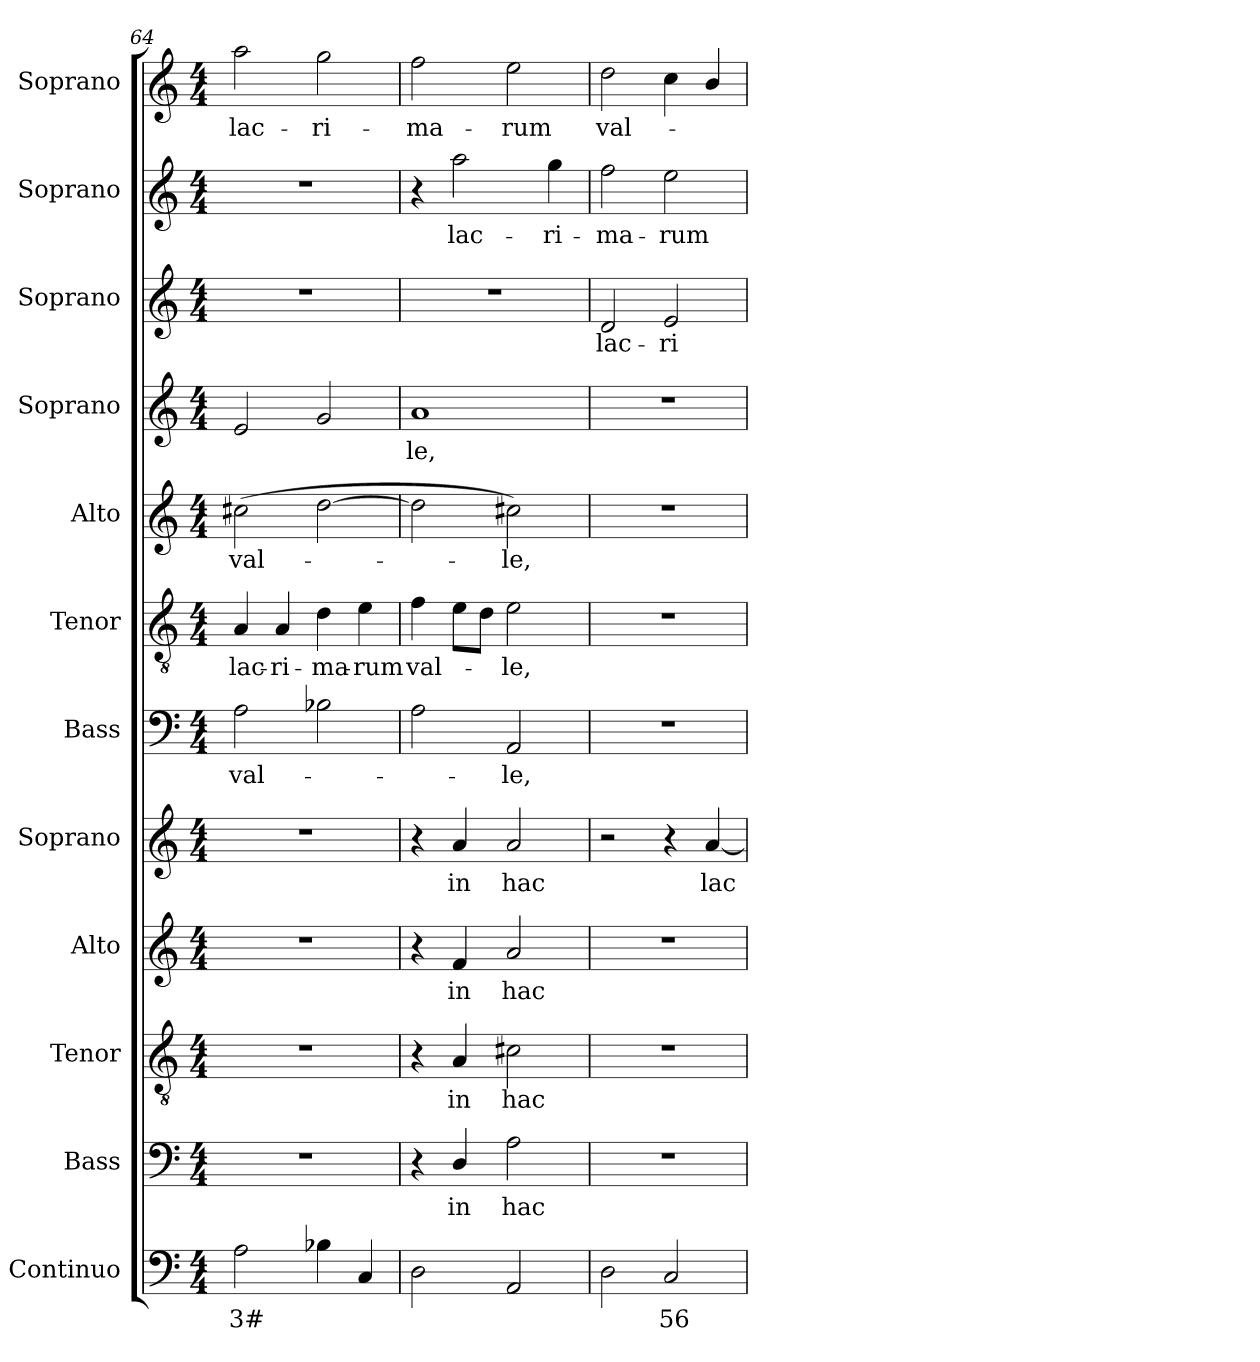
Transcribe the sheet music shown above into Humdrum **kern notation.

**kern	**text	**kern	**text	**kern	**text	**kern	**text	**kern	**text	**kern	**text	**kern	**text	**kern	**text	**kern	**text	**kern	**text	**kern	**text	**kern	**text
*part12	*part12	*part11	*part11	*part10	*part10	*part9	*part9	*part8	*part8	*part7	*part7	*part6	*part6	*part5	*part5	*part4	*part4	*part3	*part3	*part2	*part2	*part1	*part1
*staff12	*staff12	*staff11	*staff11	*staff10	*staff10	*staff9	*staff9	*staff8	*staff8	*staff7	*staff7	*staff6	*staff6	*staff5	*staff5	*staff4	*staff4	*staff3	*staff3	*staff2	*staff2	*staff1	*staff1
*I"Continuo	*	*I"Bass	*	*I"Tenor	*	*I"Alto	*	*I"Soprano	*	*I"Bass	*	*I"Tenor	*	*I"Alto	*	*I"Soprano	*	*I"Soprano	*	*I"Soprano	*	*I"Soprano	*
*I'Cont.	*	*I'B.	*	*I'T.	*	*I'A.	*	*I'S.	*	*I'B.	*	*I'T.	*	*I'A.	*	*I'S.	*	*I'S.	*	*I'S.	*	*I'S.	*
*clefF4	*	*clefF4	*	*clefGv2	*	*clefG2	*	*clefG2	*	*clefF4	*	*clefGv2	*	*clefG2	*	*clefG2	*	*clefG2	*	*clefG2	*	*clefG2	*
*	*	*	*	*ITrd7c12	*	*	*	*	*	*	*	*ITrd7c12	*	*	*	*	*	*	*	*	*	*	*
*k[]	*	*k[]	*	*k[]	*	*k[]	*	*k[]	*	*k[]	*	*k[]	*	*k[]	*	*k[]	*	*k[]	*	*k[]	*	*k[]	*
*C:	*	*C:	*	*C:	*	*C:	*	*C:	*	*C:	*	*C:	*	*C:	*	*C:	*	*C:	*	*C:	*	*C:	*
*M4/4	*	*M4/4	*	*M4/4	*	*M4/4	*	*M4/4	*	*M4/4	*	*M4/4	*	*M4/4	*	*M4/4	*	*M4/4	*	*M4/4	*	*M4/4	*
=64	=64	=64	=64	=64	=64	=64	=64	=64	=64	=64	=64	=64	=64	=64	=64	=64	=64	=64	=64	=64	=64	=64	=64
!	!LO:LY:b:color=#000000	!	!	!	!	!	!	!	!	!	!	!	!	!	!	!	!	!	!	!	!	!	!
!	!	!	!	!	!	!	!	!	!	!	!LO:LY:b:color=#000000	!	!	!	!	!	!	!	!	!	!	!	!
!	!	!	!	!	!	!	!	!	!	!	!	!	!LO:LY:b:color=#000000	!	!	!	!	!	!	!	!	!	!
!	!	!	!	!	!	!	!	!	!	!	!	!	!	!	!LO:LY:b:color=#000000	!	!	!	!	!	!	!	!
!	!	!	!	!	!	!	!	!	!	!	!	!	!	!	!	!	!	!	!	!	!	!	!LO:LY:b:color=#000000
2Ai\	3#	1r	.	1r	.	1r	.	1r	.	2Ai\	val-	4AAi/	lac-	(2cc#Xi\	val-	2ei/	.	1r	.	1r	.	2aai\	lac-
!	!	!	!	!	!	!	!	!	!	!	!	!	!LO:LY:b:color=#000000	!	!	!	!	!	!	!	!	!	!
.	.	.	.	.	.	.	.	.	.	.	.	4AAi/	-ri-	.	.	.	.	.	.	.	.	.	.
!	!	!	!	!	!	!	!	!	!	!	!	!	!LO:LY:b:color=#000000	!	!	!	!	!	!	!	!	!	!
!	!	!	!	!	!	!	!	!	!	!	!	!	!	!	!	!	!	!	!	!	!	!	!LO:LY:b:color=#000000
4B-Xi\	.	.	.	.	.	.	.	.	.	2B-Xi\	.	4Di\	-ma-	[>2ddi\	.	2gi/	.	.	.	.	.	2ggi\	-ri-
!	!	!	!	!	!	!	!	!	!	!	!	!	!LO:LY:b:color=#000000	!	!	!	!	!	!	!	!	!	!
4Ci/	.	.	.	.	.	.	.	.	.	.	.	4Ei\	-rum	.	.	.	.	.	.	.	.	.	.
=65	=65	=65	=65	=65	=65	=65	=65	=65	=65	=65	=65	=65	=65	=65	=65	=65	=65	=65	=65	=65	=65	=65	=65
!	!	!	!	!	!	!	!	!	!	!	!	!	!LO:LY:b:color=#000000	!	!	!	!	!	!	!	!	!	!
!	!	!	!	!	!	!	!	!	!	!	!	!	!	!	!	!	!LO:LY:b:color=#000000	!	!	!	!	!	!
!	!	!	!	!	!	!	!	!	!	!	!	!	!	!	!	!	!	!	!	!	!	!	!LO:LY:b:color=#000000
2Di\	.	4r	.	4r	.	4r	.	4r	.	2Ai\	.	4Fi\	val-	2ddi\]	.	1ai	-le,	1r	.	4r	.	2ffi\	-ma-
!	!	!	!LO:LY:b:color=#000000	!	!	!	!	!	!	!	!	!	!	!	!	!	!	!	!	!	!	!	!
!	!	!	!	!	!LO:LY:b:color=#000000	!	!	!	!	!	!	!	!	!	!	!	!	!	!	!	!	!	!
!	!	!	!	!	!	!	!LO:LY:b:color=#000000	!	!	!	!	!	!	!	!	!	!	!	!	!	!	!	!
!	!	!	!	!	!	!	!	!	!LO:LY:b:color=#000000	!	!	!	!	!	!	!	!	!	!	!	!	!	!
!	!	!	!	!	!	!	!	!	!	!	!	!	!	!	!	!	!	!	!	!	!LO:LY:b:color=#000000	!	!
.	.	4Di/	in	4AAi/	in	4fi/	in	4ai/	in	.	.	8Ei\L	.	.	.	.	.	.	.	2aai\	lac-	.	.
.	.	.	.	.	.	.	.	.	.	.	.	8Di\J	.	.	.	.	.	.	.	.	.	.	.
!	!	!	!LO:LY:b:color=#000000	!	!	!	!	!	!	!	!	!	!	!	!	!	!	!	!	!	!	!	!
!	!	!	!	!	!LO:LY:b:color=#000000	!	!	!	!	!	!	!	!	!	!	!	!	!	!	!	!	!	!
!	!	!	!	!	!	!	!LO:LY:b:color=#000000	!	!	!	!	!	!	!	!	!	!	!	!	!	!	!	!
!	!	!	!	!	!	!	!	!	!LO:LY:b:color=#000000	!	!	!	!	!	!	!	!	!	!	!	!	!	!
!	!	!	!	!	!	!	!	!	!	!	!LO:LY:b:color=#000000	!	!	!	!	!	!	!	!	!	!	!	!
!	!	!	!	!	!	!	!	!	!	!	!	!	!LO:LY:b:color=#000000	!	!	!	!	!	!	!	!	!	!
!	!	!	!	!	!	!	!	!	!	!	!	!	!	!	!LO:LY:b:color=#000000	!	!	!	!	!	!	!	!
!	!	!	!	!	!	!	!	!	!	!	!	!	!	!	!	!	!	!	!	!	!	!	!LO:LY:b:color=#000000
2AAi/	.	2Ai\	hac	2C#Xi\	hac	2ai/	hac	2ai/	hac	2AAi/	-le,	2Ei\	-le,	2cc#Xi\)	-le,	.	.	.	.	.	.	2eei\	-rum
!	!	!	!	!	!	!	!	!	!	!	!	!	!	!	!	!	!	!	!	!	!LO:LY:b:color=#000000	!	!
.	.	.	.	.	.	.	.	.	.	.	.	.	.	.	.	.	.	.	.	4ggi\	-ri-	.	.
!!LO:PB:g=z
=66	=66	=66	=66	=66	=66	=66	=66	=66	=66	=66	=66	=66	=66	=66	=66	=66	=66	=66	=66	=66	=66	=66	=66
!	!	!	!	!	!	!	!	!	!	!	!	!	!	!	!	!	!	!	!LO:LY:b:color=#000000	!	!	!	!
!	!	!	!	!	!	!	!	!	!	!	!	!	!	!	!	!	!	!	!	!	!LO:LY:b:color=#000000	!	!
!	!	!	!	!	!	!	!	!	!	!	!	!	!	!	!	!	!	!	!	!	!	!	!LO:LY:b:color=#000000
2Di\	.	1r	.	1r	.	1r	.	2r	.	1r	.	1r	.	1r	.	1r	.	2di/	lac-	2ffi\	-ma-	2ddi\	val-
!	!LO:LY:b:color=#000000	!	!	!	!	!	!	!	!	!	!	!	!	!	!	!	!	!	!	!	!	!	!
!	!	!	!	!	!	!	!	!	!	!	!	!	!	!	!	!	!	!	!LO:LY:b:color=#000000	!	!	!	!
!	!	!	!	!	!	!	!	!	!	!	!	!	!	!	!	!	!	!	!	!	!LO:LY:b:color=#000000	!	!
2Ci/	56	.	.	.	.	.	.	4r	.	.	.	.	.	.	.	.	.	2ei/	-ri-	2eei\	-rum	4cci\	.
!	!	!	!	!	!	!	!	!	!LO:LY:b:color=#000000	!	!	!	!	!	!	!	!	!	!	!	!	!	!
.	.	.	.	.	.	.	.	[<4ai/	lac-	.	.	.	.	.	.	.	.	.	.	.	.	4bi/	.
=	=	=	=	=	=	=	=	=	=	=	=	=	=	=	=	=	=	=	=	=	=	=	=
*-	*-	*-	*-	*-	*-	*-	*-	*-	*-	*-	*-	*-	*-	*-	*-	*-	*-	*-	*-	*-	*-	*-	*-
